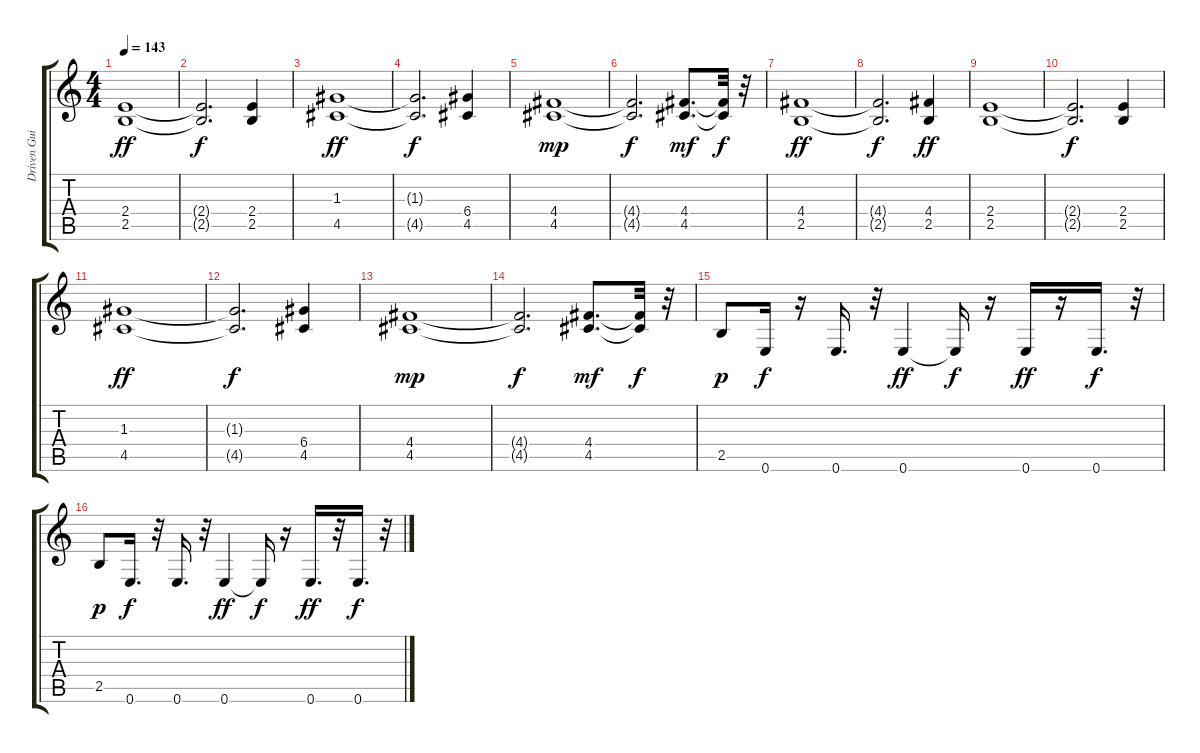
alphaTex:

\track ("Driven Guitar       " "Driven Gui") {instrument overdrivenguitar}
\staff {score tabs}
\tuning (E4 B3 G3 D3 A2 E2) {hide}
\ts (4 4)
\tempo 143
\clef g2
\ks c
(2.4 2.5).1{dy ff} |
(2.4{t} 2.5{t}).2{d dy f} (2.4 2.5).4 |
(1.3 4.5).1{dy ff} |
(1.3{t} 4.5{t}).2{d dy f} (6.4 4.5).4 |
(4.4 4.5).1{dy mp} |
(4.4{t} 4.5{t}).2{d dy f} (4.4 4.5).8{d dy mf} (4.4{t} 4.5{t}).32{dy f} r.32 |
(4.4 2.5).1{dy ff} |
(4.4{t} 2.5{t}).2{d dy f} (4.4 2.5).4{dy ff} |
(2.4 2.5).1 |
(2.4{t} 2.5{t}).2{d dy f} (2.4 2.5).4 |
(1.3 4.5).1{dy ff} |
(1.3{t} 4.5{t}).2{d dy f} (6.4 4.5).4 |
(4.4 4.5).1{dy mp} |
(4.4{t} 4.5{t}).2{d dy f} (4.4 4.5).8{d dy mf} (4.4{t} 4.5{t}).32{dy f} r.32 |
2.5.8{dy p} 0.6.16{dy f} r.16 0.6.16{d} r.32 0.6.4{dy ff} 0.6{t}.16{dy f} r.16 0.6.16{dy ff} r.16 0.6.16{d dy f} r.32 |
2.5.8{dy p} 0.6.16{d dy f} r.32 0.6.16{d} r.32 0.6.4{dy ff} 0.6{t}.16{dy f} r.16 0.6.16{d dy ff} r.32 0.6.16{d dy f} r.32
